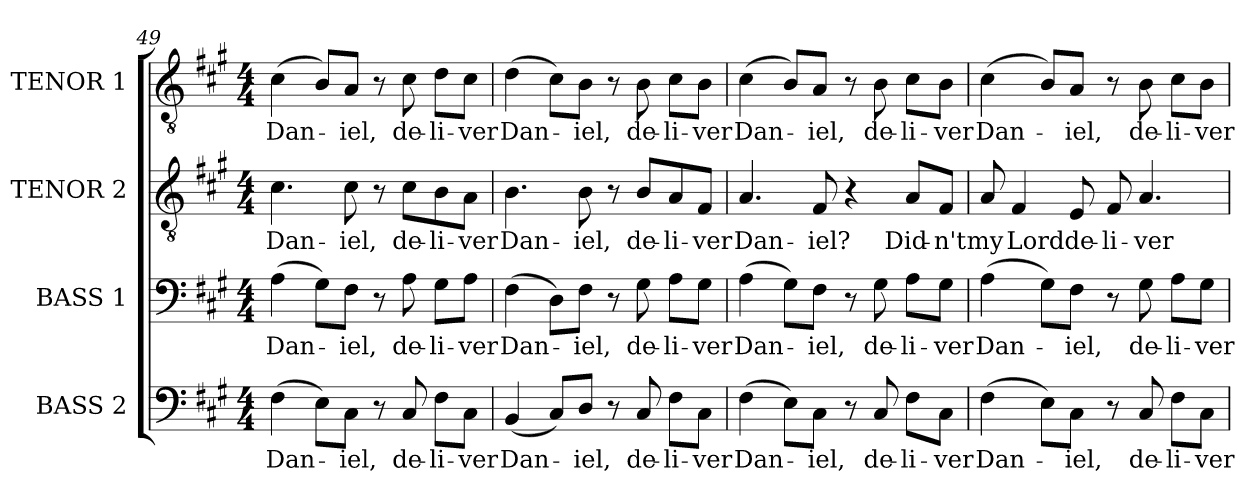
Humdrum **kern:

**kern	**text	**kern	**text	**kern	**text	**kern	**text
*part4	*part4	*part3	*part3	*part2	*part2	*part1	*part1
*staff4	*staff4	*staff3	*staff3	*staff2	*staff2	*staff1	*staff1
*I"BASS 2	*	*I"BASS 1	*	*I"TENOR 2	*	*I"TENOR 1	*
*I'B.	*	*I'B.	*	*I'T.	*	*I'T.	*
!!LO:LB:g=z
*clefF4	*	*clefF4	*	*clefGv2	*	*clefGv2	*
*	*	*	*	*ITrd7c12	*	*ITrd7c12	*
*k[f#c#g#]	*	*k[f#c#g#]	*	*k[f#c#g#]	*	*k[f#c#g#]	*
*f#:	*	*f#:	*	*f#:	*	*f#:	*
*M4/4	*	*M4/4	*	*M4/4	*	*M4/4	*
=49	=49	=49	=49	=49	=49	=49	=49
!	!LO:LY:b:color=#000000	!	!	!	!	!	!
!	!	!	!LO:LY:b:color=#000000	!	!	!	!
!	!	!	!	!	!LO:LY:b:color=#000000	!	!
!	!	!	!	!	!	!	!LO:LY:b:color=#000000
(4F#i\	Dan-	(4Ai\	Dan-	4.C#i\	Dan-	(4C#i\	Dan-
8Ei\L)	.	8G#i\L)	.	.	.	8BBi/L)	.
!	!LO:LY:b:color=#000000	!	!	!	!	!	!
!	!	!	!LO:LY:b:color=#000000	!	!	!	!
!	!	!	!	!	!LO:LY:b:color=#000000	!	!
!	!	!	!	!	!	!	!LO:LY:b:color=#000000
8C#i\J	-iel,	8F#i\J	-iel,	8C#i\	-iel,	8AAi/J	-iel,
8r	.	8r	.	8r	.	8r	.
!	!LO:LY:b:color=#000000	!	!	!	!	!	!
!	!	!	!LO:LY:b:color=#000000	!	!	!	!
!	!	!	!	!	!LO:LY:b:color=#000000	!	!
!	!	!	!	!	!	!	!LO:LY:b:color=#000000
8C#i/	de-	8Ai\	de-	8C#i\L	de-	8C#i\	de-
!	!LO:LY:b:color=#000000	!	!	!	!	!	!
!	!	!	!LO:LY:b:color=#000000	!	!	!	!
!	!	!	!	!	!LO:LY:b:color=#000000	!	!
!	!	!	!	!	!	!	!LO:LY:b:color=#000000
8F#i\L	-li-	8G#i\L	-li-	8BBi\	-li-	8Di\L	-li-
!	!LO:LY:b:color=#000000	!	!	!	!	!	!
!	!	!	!LO:LY:b:color=#000000	!	!	!	!
!	!	!	!	!	!LO:LY:b:color=#000000	!	!
!	!	!	!	!	!	!	!LO:LY:b:color=#000000
8C#i\J	-ver	8Ai\J	-ver	8AAi\J	-ver	8C#i\J	-ver
=50	=50	=50	=50	=50	=50	=50	=50
!	!LO:LY:b:color=#000000	!	!	!	!	!	!
!	!	!	!LO:LY:b:color=#000000	!	!	!	!
!	!	!	!	!	!LO:LY:b:color=#000000	!	!
!	!	!	!	!	!	!	!LO:LY:b:color=#000000
(4BBi/	Dan-	(4F#i\	Dan-	4.BBi\	Dan-	(4Di\	Dan-
8C#i/L)	.	8Di\L)	.	.	.	8C#i\L)	.
!	!LO:LY:b:color=#000000	!	!	!	!	!	!
!	!	!	!LO:LY:b:color=#000000	!	!	!	!
!	!	!	!	!	!LO:LY:b:color=#000000	!	!
!	!	!	!	!	!	!	!LO:LY:b:color=#000000
8Di/J	-iel,	8F#i\J	-iel,	8BBi\	-iel,	8BBi\J	-iel,
8r	.	8r	.	8r	.	8r	.
!	!LO:LY:b:color=#000000	!	!	!	!	!	!
!	!	!	!LO:LY:b:color=#000000	!	!	!	!
!	!	!	!	!	!LO:LY:b:color=#000000	!	!
!	!	!	!	!	!	!	!LO:LY:b:color=#000000
8C#i/	de-	8G#i\	de-	8BBi/L	de-	8BBi\	de-
!	!LO:LY:b:color=#000000	!	!	!	!	!	!
!	!	!	!LO:LY:b:color=#000000	!	!	!	!
!	!	!	!	!	!LO:LY:b:color=#000000	!	!
!	!	!	!	!	!	!	!LO:LY:b:color=#000000
8F#i\L	-li-	8Ai\L	-li-	8AAi/	-li-	8C#i\L	-li-
!	!LO:LY:b:color=#000000	!	!	!	!	!	!
!	!	!	!LO:LY:b:color=#000000	!	!	!	!
!	!	!	!	!	!LO:LY:b:color=#000000	!	!
!	!	!	!	!	!	!	!LO:LY:b:color=#000000
8C#i\J	-ver	8G#i\J	-ver	8FF#i/J	-ver	8BBi\J	-ver
=51	=51	=51	=51	=51	=51	=51	=51
!	!LO:LY:b:color=#000000	!	!	!	!	!	!
!	!	!	!LO:LY:b:color=#000000	!	!	!	!
!	!	!	!	!	!LO:LY:b:color=#000000	!	!
!	!	!	!	!	!	!	!LO:LY:b:color=#000000
(4F#i\	Dan-	(4Ai\	Dan-	4.AAi/	Dan-	(4C#i\	Dan-
8Ei\L)	.	8G#i\L)	.	.	.	8BBi/L)	.
!	!LO:LY:b:color=#000000	!	!	!	!	!	!
!	!	!	!LO:LY:b:color=#000000	!	!	!	!
!	!	!	!	!	!LO:LY:b:color=#000000	!	!
!	!	!	!	!	!	!	!LO:LY:b:color=#000000
8C#i\J	-iel,	8F#i\J	-iel,	8FF#i/	-iel?	8AAi/J	-iel,
8r	.	8r	.	4r	.	8r	.
!	!LO:LY:b:color=#000000	!	!	!	!	!	!
!	!	!	!LO:LY:b:color=#000000	!	!	!	!
!	!	!	!	!	!	!	!LO:LY:b:color=#000000
8C#i/	de-	8G#i\	de-	.	.	8BBi\	de-
!	!LO:LY:b:color=#000000	!	!	!	!	!	!
!	!	!	!LO:LY:b:color=#000000	!	!	!	!
!	!	!	!	!	!LO:LY:b:color=#000000	!	!
!	!	!	!	!	!	!	!LO:LY:b:color=#000000
8F#i\L	-li-	8Ai\L	-li-	8AAi/L	Did-	8C#i\L	-li-
!	!LO:LY:b:color=#000000	!	!	!	!	!	!
!	!	!	!LO:LY:b:color=#000000	!	!	!	!
!	!	!	!	!	!LO:LY:b:color=#000000	!	!
!	!	!	!	!	!	!	!LO:LY:b:color=#000000
8C#i\J	-ver	8G#i\J	-ver	8FF#i/J	-n't	8BBi\J	-ver
=52	=52	=52	=52	=52	=52	=52	=52
!	!LO:LY:b:color=#000000	!	!	!	!	!	!
!	!	!	!LO:LY:b:color=#000000	!	!	!	!
!	!	!	!	!	!LO:LY:b:color=#000000	!	!
!	!	!	!	!	!	!	!LO:LY:b:color=#000000
(4F#i\	Dan-	(4Ai\	Dan-	8AAi/	my	(4C#i\	Dan-
!	!	!	!	!	!LO:LY:b:color=#000000	!	!
.	.	.	.	4FF#i/	Lord	.	.
8Ei\L)	.	8G#i\L)	.	.	.	8BBi/L)	.
!	!LO:LY:b:color=#000000	!	!	!	!	!	!
!	!	!	!LO:LY:b:color=#000000	!	!	!	!
!	!	!	!	!	!LO:LY:b:color=#000000	!	!
!	!	!	!	!	!	!	!LO:LY:b:color=#000000
8C#i\J	-iel,	8F#i\J	-iel,	8EEi/	de-	8AAi/J	-iel,
!	!	!	!	!	!LO:LY:b:color=#000000	!	!
8r	.	8r	.	8FF#i/	-li-	8r	.
!	!LO:LY:b:color=#000000	!	!	!	!	!	!
!	!	!	!LO:LY:b:color=#000000	!	!	!	!
!	!	!	!	!	!LO:LY:b:color=#000000	!	!
!	!	!	!	!	!	!	!LO:LY:b:color=#000000
8C#i/	de-	8G#i\	de-	4.AAi/	-ver	8BBi\	de-
!	!LO:LY:b:color=#000000	!	!	!	!	!	!
!	!	!	!LO:LY:b:color=#000000	!	!	!	!
!	!	!	!	!	!	!	!LO:LY:b:color=#000000
8F#i\L	-li-	8Ai\L	-li-	.	.	8C#i\L	-li-
!	!LO:LY:b:color=#000000	!	!	!	!	!	!
!	!	!	!LO:LY:b:color=#000000	!	!	!	!
!	!	!	!	!	!	!	!LO:LY:b:color=#000000
8C#i\J	-ver	8G#i\J	-ver	.	.	8BBi\J	-ver
=	=	=	=	=	=	=	=
*-	*-	*-	*-	*-	*-	*-	*-
